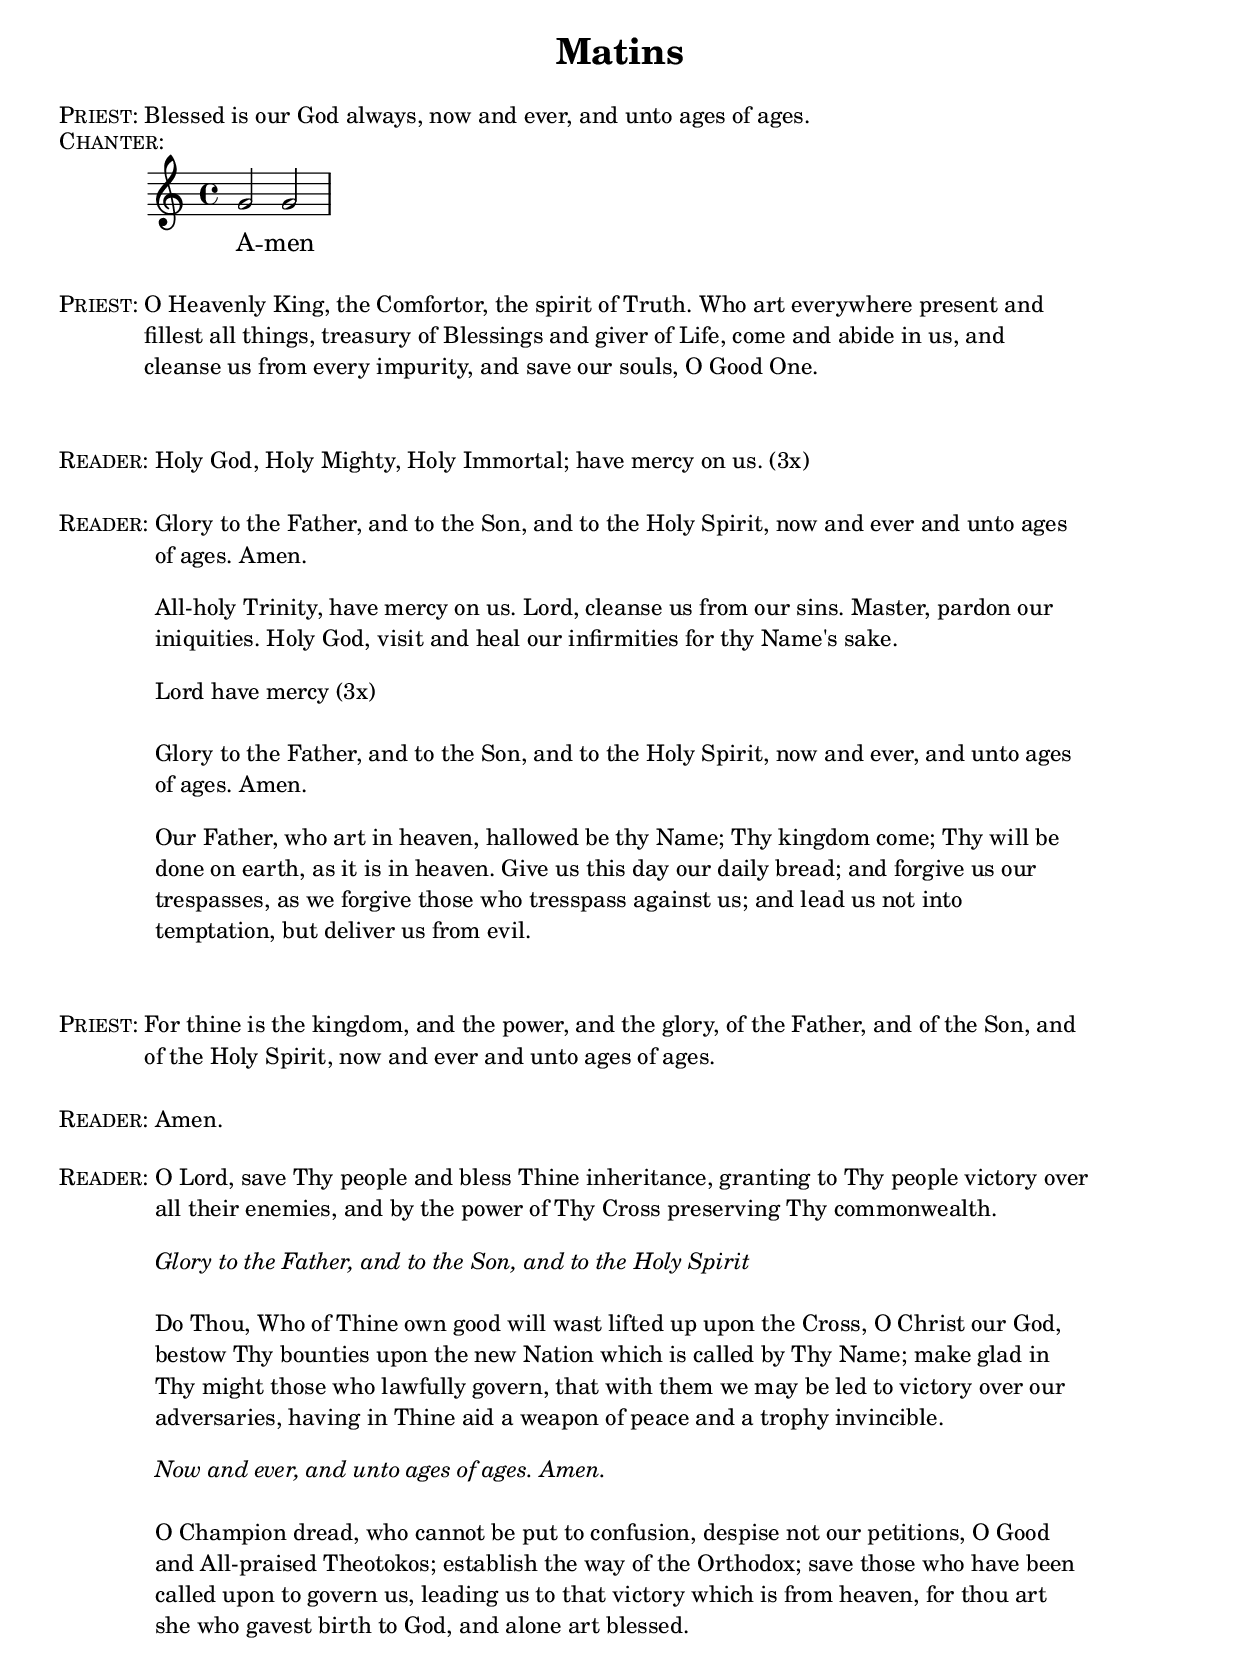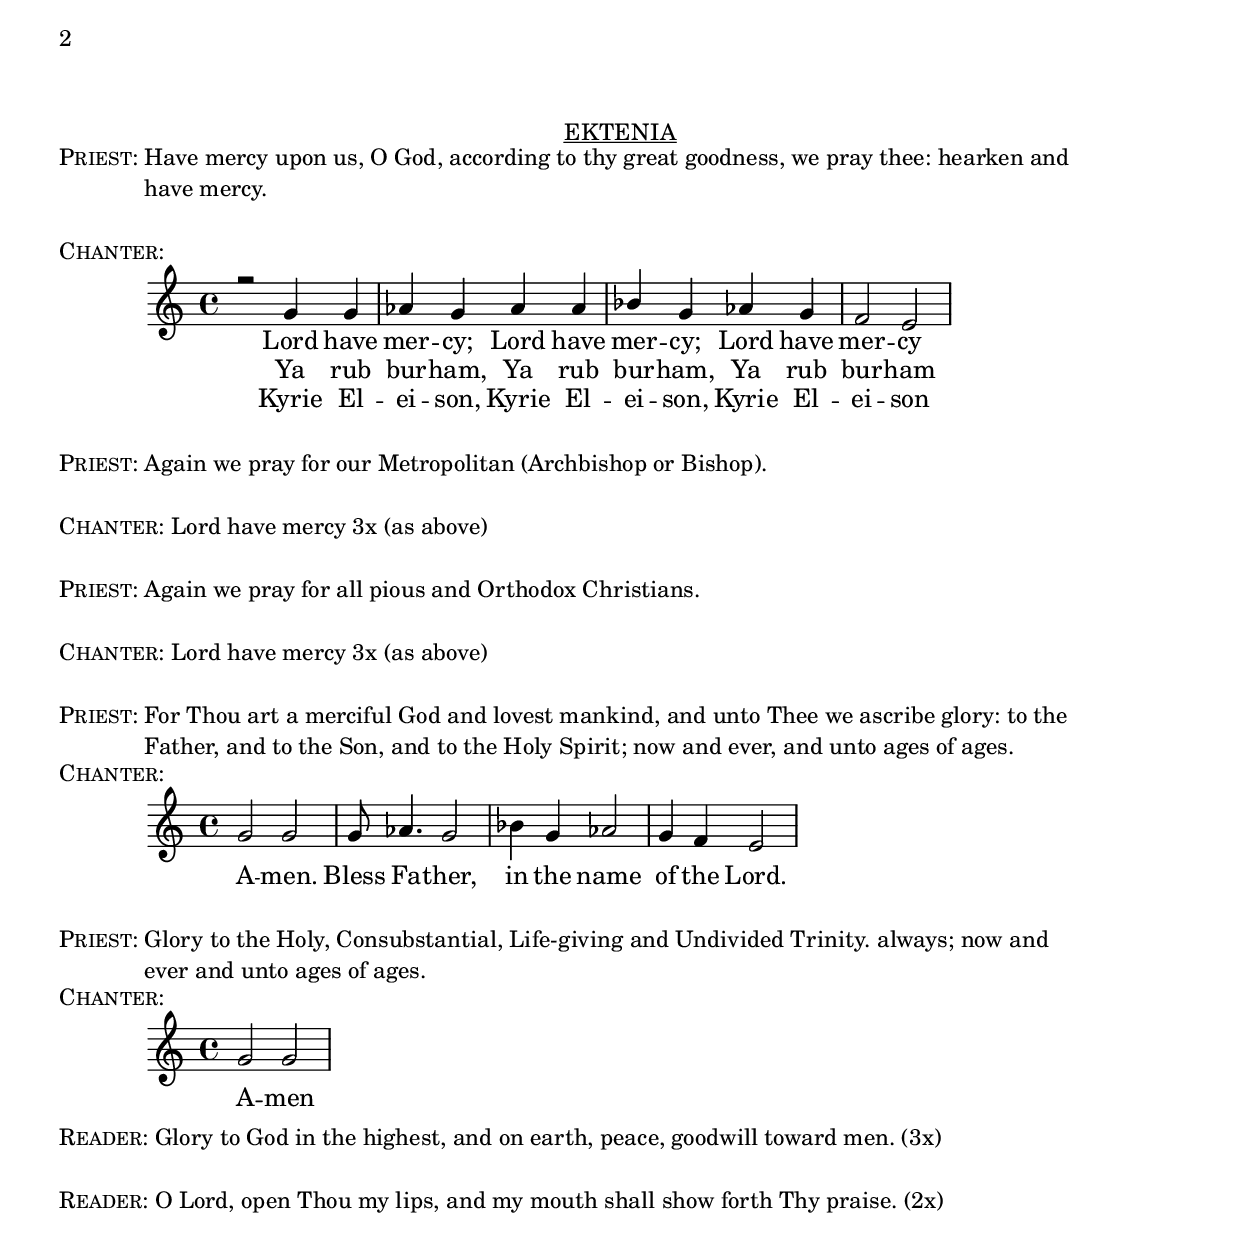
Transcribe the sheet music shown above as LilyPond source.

\version "2.18.2"
\header {
  title = "Matins"
}
\markup{ \vspace #1 }
\markup{\smallCaps{Priest:}\override #'(line-width . 90)
        \wordwrap{Blessed is our God always, now and ever, and unto ages of ages.}
}

\markup{\smallCaps{Chanter:}}
\version "2.18.0"
Melody = \relative g'
            {g2   g   }
  \addlyrics{A -- men }

\score { <<
      %Start of Staff
      \new Staff = "MelodyAndIson"  <<
        \clef treble 
        { \key c \major}
        { \time 4/4 }
        \new Voice = "Melody"  { \voiceOne \Melody }       
    >>
  >>
}






\markup{ \vspace #1 }
\markup{\smallCaps{Priest:}\override #'(line-width . 90)
        \wordwrap{O Heavenly King, the Comfortor, the spirit of Truth.
        Who art everywhere present and fillest all things,
        treasury of Blessings and giver of Life,
        come and abide in us, and cleanse us from every impurity,
        and save our souls, O Good One.}
}

\markup { \vspace #2 }

\markup{\smallCaps{Reader:}\override #'(line-width . 90)
        \wordwrap{Holy God, Holy Mighty, Holy Immortal; have mercy on us. (3x)}
}
\markup { \vspace #1 }
\markup{\smallCaps{Reader:}\override #'(line-width . 90)
        \column{
          \wordwrap{Glory to the Father, and to the Son, and to the Holy Spirit,
          now and ever and unto ages of ages. Amen.}
          
          \vspace #1 \wordwrap{
          All-holy Trinity, have mercy on us. Lord, cleanse us from our sins.
          Master, pardon our iniquities.
          Holy God, visit and heal our infirmities for thy Name's sake.}
          
          \vspace #1 \wordwrap{
          Lord have mercy (3x)}
          
          \vspace #1 \wordwrap{
          Glory to the Father, and to the Son, and to the Holy Spirit,
          now and ever, and unto ages of ages. Amen.}
          
          \vspace #1 \wordwrap{
          Our Father, who art in heaven, hallowed be thy Name;
          Thy kingdom come;
          Thy will be done on earth, as it is in heaven.
          Give us this day our daily bread; and forgive us our trespasses,
          as we forgive those who tresspass against us;
          and lead us not into temptation,
          but deliver us from evil.}
        }
}
\markup { \vspace #2 }
\markup{\smallCaps{Priest:}\override #'(line-width . 90)
        \column{
          \wordwrap{For thine is the kingdom, and the power, and the glory,
          of the Father, and of the Son, and of the Holy Spirit,
          now and ever and unto ages of ages.}
        }
}
\markup { \vspace #1 }
\markup{\smallCaps{Reader:}\override #'(line-width . 90)
        \wordwrap{Amen.}
}

\markup { \vspace #1 }
\markup{\smallCaps{Reader:}\override #'(line-width . 90)
        \column{
          \wordwrap{
            O Lord, save Thy people and bless Thine inheritance,
            granting to Thy people victory over all their enemies,
            and by the power of Thy Cross preserving Thy commonwealth.}

          \vspace #1 \wordwrap{\italic{
            Glory to the Father, and to the Son, and to the Holy Spirit}}
          
          \vspace #1 \wordwrap{
            Do Thou, Who of Thine own good will wast lifted up upon the Cross,
            O Christ our God,
            bestow Thy bounties upon the new Nation which is called by Thy Name;
            make glad in Thy might those who lawfully govern,
            that with them we may be led to victory over our adversaries,
            having in Thine aid a weapon of peace and a trophy invincible.}
          
          \vspace #1 \wordwrap{\italic{
            Now and ever, and unto ages of ages. Amen.}}
          
          \vspace #1 \wordwrap{
            O Champion dread,
            who cannot be put to confusion,
            despise not our petitions,
            O Good and All-praised Theotokos;
            establish the way of the Orthodox;
            save those who have been called upon to govern us,
            leading us to that victory which is from heaven,
            for thou art she who gavest birth to God,
            and alone art blessed.}
        }

}
\markup { \vspace #2 }

\pageBreak

\markup{ \vspace #2 }
\markup{\fill-line{\center-align {\underline{EKTENIA}}}}
\markup{\smallCaps{Priest:}\override #'(line-width . 90)
        \wordwrap{Have mercy upon us,
                  O God, according to thy great goodness,
                  we pray thee: hearken and have mercy.
        }
}
\markup{ \vspace #1 }
\markup{\smallCaps{Chanter:}}
\version "2.18.0"
Melody = \relative g'
                {r2   g4    g     aes    g    aes   aes   bes    g    aes   g     f2     e   }
English = \lyricmode {Lord  have  mer -- cy;  Lord  have  mer -- cy;  Lord  have  mer -- cy  }
Arabic  = \lyricmode {Ya    rub   bur -- ham, Ya    rub   bur -- ham, Ya    rub   bur -- ham }
Greek   = \lyricmode {Kyrie El -- ei --  son, Kyrie El -- ei --  son, Kyrie El -- ei --  son }

EnglishLyrics = \context Lyrics = MelodyAndIsonEnglish \lyricsto Melody \English
ArabicLyrics  = \context Lyrics = MelodyAndIsonArabic \lyricsto Melody \Arabic
GreekLyrics   = \context Lyrics = MelodyAndIsonGreek \lyricsto Melody \Greek

\score { <<
      %Start of Staff
      \new Staff = "MelodyAndIson"  <<
        \clef treble 
        { \key c \major}
        { \time 4/4 }
        \new Voice = "Melody"  { \voiceOne \Melody }       
    >>
    \new Lyrics = melody
    \EnglishLyrics
    \ArabicLyrics
    \GreekLyrics
  >>
}






\markup{ \vspace #1 }
\markup{\smallCaps{Priest:}\override #'(line-width . 90)
        \wordwrap{Again we pray for our Metropolitan (Archbishop or Bishop).}
}
\markup{ \vspace #1 }
\markup{\smallCaps{ Chanter:} Lord have mercy 3x (as above)}

\markup{ \vspace #1 }
\markup{\smallCaps{Priest:}\override #'(line-width . 90)
        \wordwrap{Again we pray for all pious and Orthodox Christians.}
}
\markup{ \vspace #1 }
\markup{\smallCaps{ Chanter:} Lord have mercy 3x (as above)}

\markup{ \vspace #1 }
\markup{\smallCaps{Priest:}\override #'(line-width . 90)
        \wordwrap{For Thou art a merciful God and lovest mankind,
                  and unto Thee we ascribe glory:
                  to the Father, and to the Son, and to the Holy Spirit;
                  now and ever, and unto ages of ages.
        }
}
\markup{\smallCaps{Chanter:}}
\version "2.18.0"
Melody = \relative g'
            {g2   g2   g8 aes4.    g2    bes4 g   aes2 g4 f   e2    }
  \addlyrics{A -- men. Bless Fa -- ther, in   the name of the Lord. }

\score { <<
      %Start of Staff
      \new Staff = "MelodyAndIson"  <<
        \clef treble 
        { \key c \major}
        { \time 4/4 }
        \new Voice = "Melody"  { \voiceOne \Melody }       
    >>
  >>
}






\markup{ \vspace #1 }
\markup{\smallCaps{Priest:}\override #'(line-width . 90)
        \wordwrap{Glory to the Holy, Consubstantial, Life-giving and Undivided Trinity.
                  always; now and ever and unto ages of ages.
        }
}
\markup{\smallCaps{Chanter:}}
\version "2.18.0"
Melody = \relative g'
            {g2   g   }
  \addlyrics{A -- men }

\score { <<
      %Start of Staff
      \new Staff = "MelodyAndIson"  <<
        \clef treble 
        { \key c \major}
        { \time 4/4 }
        \new Voice = "Melody"  { \voiceOne \Melody }       
    >>
  >>
}






\markup{\smallCaps{Reader:} \override #'(line-width . 90)
        \wordwrap{Glory to God in the highest, and on earth, peace,  goodwill toward men. (3x)}
}
\markup{ \vspace #1 }
\markup{\smallCaps{Reader:} \override #'(line-width . 90)
        \wordwrap{O Lord, open Thou my lips, and my mouth shall show forth Thy praise. (2x)}
}
